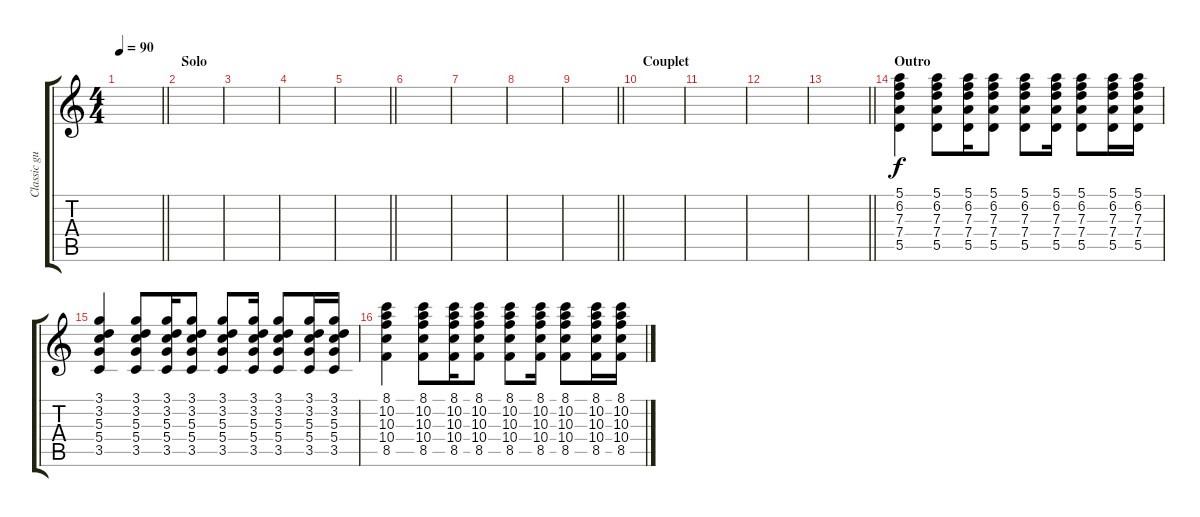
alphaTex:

\track ("Classic guitar" "Classic gu") {instrument acousticguitarnylon}
\staff {score tabs}
\tuning (E4 B3 G3 D3 A2 E2) {hide}
\ts (4 4)
\tempo 90
\clef g2
\barLineRight lightlight
\ks c
|
\section ("" "Solo")
|
|
|
\barLineRight lightlight
|
|
|
|
\barLineRight lightlight
|
\section ("" "Couplet")
|
|
|
\barLineRight lightlight
|
\section ("" "Outro")
(5.1 6.2 7.3 7.4 5.5).4 (5.1 6.2 7.3 7.4 5.5).8 (5.1 6.2 7.3 7.4 5.5).16 (5.1 6.2 7.3 7.4 5.5).8 (5.1 6.2 7.3 7.4 5.5).8 (5.1 6.2 7.3 7.4 5.5).16 (5.1 6.2 7.3 7.4 5.5).8 (5.1 6.2 7.3 7.4 5.5).16 (5.1 6.2 7.3 7.4 5.5).16 |
(3.1 3.2 5.3 5.4 3.5).4 (3.1 3.2 5.3 5.4 3.5).8 (3.1 3.2 5.3 5.4 3.5).16 (3.1 3.2 5.3 5.4 3.5).8 (3.1 3.2 5.3 5.4 3.5).8 (3.1 3.2 5.3 5.4 3.5).16 (3.1 3.2 5.3 5.4 3.5).8 (3.1 3.2 5.3 5.4 3.5).16 (3.1 3.2 5.3 5.4 3.5).16 |
(8.1 10.2 10.3 10.4 8.5).4 (8.1 10.2 10.3 10.4 8.5).8 (8.1 10.2 10.3 10.4 8.5).16 (8.1 10.2 10.3 10.4 8.5).8 (8.1 10.2 10.3 10.4 8.5).8 (8.1 10.2 10.3 10.4 8.5).16 (8.1 10.2 10.3 10.4 8.5).8 (8.1 10.2 10.3 10.4 8.5).16 (8.1 10.2 10.3 10.4 8.5).16
